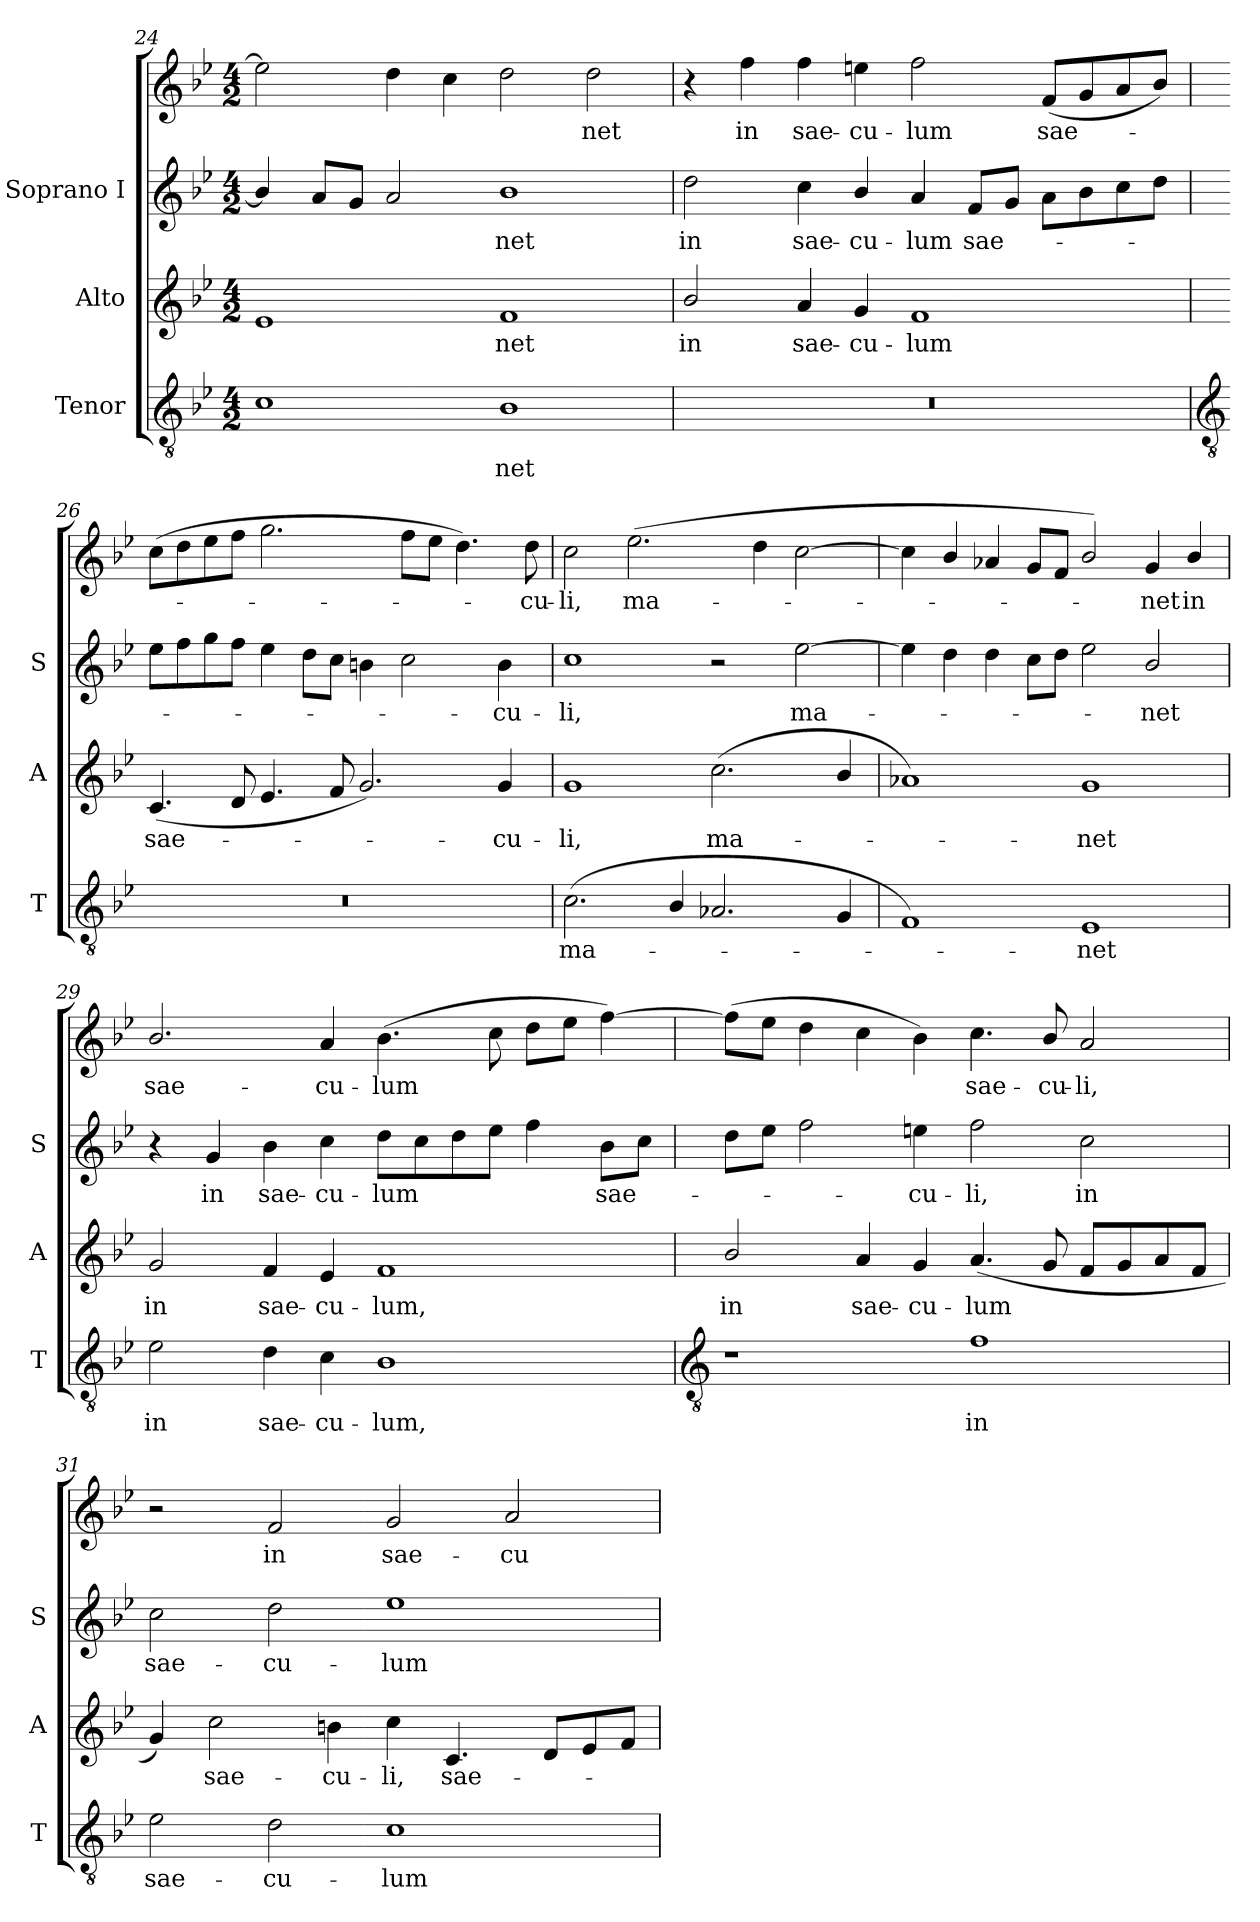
**kern	**text	**kern	**text	**kern	**text	**kern	**text
*part3	*part3	*part2	*part2	*part1	*part1	*part1	*part1
*staff4	*staff4	*staff3	*staff3	*staff2	*staff2	*staff1	*staff1
*I"Tenor	*	*I"Alto	*	*I"Soprano I	*	*	*
*I'T	*	*I'A	*	*I'S	*	*	*
*clefGv2	*	*clefG2	*	*clefG2	*	*clefG2	*
*k[b-e-]	*	*k[b-e-]	*	*k[b-e-]	*	*k[b-e-]	*
*B-:	*	*B-:	*	*B-:	*	*B-:	*
*M4/2	*	*M4/2	*	*M4/2	*	*M4/2	*
=24	=24	=24	=24	=24	=24	=24	=24
1c	.	1e-	.	4b-/]	.	2ee-]	.
.	.	.	.	8a/L	.	.	.
.	.	.	.	8g\J	.	.	.
.	.	.	.	2a	.	4dd	.
.	.	.	.	.	.	4cc	.
!	!LO:LY:b	!	!LO:LY:b	!	!LO:LY:b	!	!
1B-	net	1f	net	1b-	net	2dd	.
!	!	!	!	!	!	!	!LO:LY:b
.	.	.	.	.	.	2dd	net
=25	=25	=25	=25	=25	=25	=25	=25
!	!	!	!LO:LY:b	!	!LO:LY:b	!	!
0r	.	2b-/	in	2dd	in	4r	.
!	!	!	!	!	!	!	!LO:LY:b
.	.	.	.	.	.	4ff	in
!	!	!	!LO:LY:b	!	!LO:LY:b	!	!LO:LY:b
.	.	4a/	sae-	4cc	sae-	4ff	sae-
!	!	!	!LO:LY:b	!	!LO:LY:b	!	!LO:LY:b
.	.	4g	-cu-	4b-/	-cu-	4een	-cu-
!	!	!	!LO:LY:b	!	!LO:LY:b	!	!LO:LY:b
.	.	1f	-lum	4a/	-lum	2ff	-lum
!	!	!	!	!	!LO:LY:b	!	!
.	.	.	.	8fL	sae-	.	.
.	.	.	.	8gJ	.	.	.
!	!	!	!	!	!	!	!LO:LY:b
.	.	.	.	8aL	.	(<8fL	sae-
.	.	.	.	8b-	.	8g	.
.	.	.	.	8cc	.	8a	.
.	.	.	.	8ddJ	.	8b-J)	.
!!LO:LB:g=z
=26	=26	=26	=26	=26	=26	=26	=26
*clefGv2	*	*	*	*	*	*	*
!	!	!	!LO:LY:b	!	!	!	!
0r	.	(<4.c	sae-	8ee-L	.	(>8ccL	.
.	.	.	.	8ff	.	8dd	.
.	.	.	.	8gg	.	8ee-	.
.	.	8d	.	8ffJ	.	8ffJ	.
.	.	4.e-	.	4ee-	.	2.gg	.
.	.	.	.	8ddL	.	.	.
.	.	8f	.	8ccJ	.	.	.
.	.	2.g)	.	4bn	.	.	.
.	.	.	.	2cc	.	8ffL	.
.	.	.	.	.	.	8ee-J	.
.	.	.	.	.	.	4.dd)	.
!	!	!	!LO:LY:b	!	!LO:LY:b	!	!
.	.	4g	cu-	4b	-cu-	.	.
!	!	!	!	!	!	!	!LO:LY:b
.	.	.	.	.	.	8dd	cu-
=27	=27	=27	=27	=27	=27	=27	=27
!	!LO:LY:b	!	!LO:LY:b	!	!LO:LY:b	!	!LO:LY:b
(<2.c	ma-	1g	-li,	1cc	li,	2cc	-li,
!	!	!	!	!	!	!	!LO:LY:b
.	.	.	.	.	.	(>2.ee-	ma-
4B-/	.	.	.	.	.	.	.
!	!	!	!LO:LY:b	!	!	!	!
2.A-X/	.	(<2.cc	ma-	2r	.	.	.
.	.	.	.	.	.	4dd	.
!	!	!	!	!	!LO:LY:b	!	!
.	.	.	.	[2ee-	ma-	[2cc	.
4G	.	4b-/	.	.	.	.	.
=28	=28	=28	=28	=28	=28	=28	=28
1F)	.	1a-X)	.	4ee-]	.	4cc]	.
.	.	.	.	4dd	.	4b-/	.
.	.	.	.	4dd	.	4a-X/	.
.	.	.	.	8ccL	.	8gL	.
.	.	.	.	8ddJ	.	8fJ	.
!	!LO:LY:b	!	!LO:LY:b	!	!	!	!
1E-	net	1g	net	2ee-	.	2b-/)	.
!	!	!	!	!	!LO:LY:b	!	!LO:LY:b
.	.	.	.	2b-/	net	4g	net
!	!	!	!	!	!	!	!LO:LY:b
.	.	.	.	.	.	4b-/	in
=29	=29	=29	=29	=29	=29	=29	=29
!	!LO:LY:b	!	!LO:LY:b	!	!	!	!LO:LY:b
2e-	in	2g	in	4r	.	2.b-/	sae-
!	!	!	!	!	!LO:LY:b	!	!
.	.	.	.	4g	in	.	.
!	!LO:LY:b	!	!LO:LY:b	!	!LO:LY:b	!	!
4d	sae-	4f	sae-	4b-	sae-	.	.
!	!LO:LY:b	!	!LO:LY:b	!	!LO:LY:b	!	!LO:LY:b
4c	-cu-	4e-	-cu-	4cc	-cu-	4a	-cu-
!	!LO:LY:b	!	!LO:LY:b	!	!LO:LY:b	!	!LO:LY:b
1B-	-lum,	1f	-lum,	8ddL	-lum	(>4.b-	-lum
.	.	.	.	8cc	.	.	.
.	.	.	.	8dd	.	.	.
.	.	.	.	8ee-J	.	8cc	.
.	.	.	.	4ff	.	8ddL	.
.	.	.	.	.	.	8ee-J	.
!	!	!	!	!	!LO:LY:b	!	!
.	.	.	.	8b-L	sae-	[4ff)	.
.	.	.	.	8ccJ	.	.	.
!!LO:LB:g=z
=30	=30	=30	=30	=30	=30	=30	=30
*clefGv2	*	*	*	*	*	*	*
!	!	!	!LO:LY:b	!	!	!	!
1r	.	2b-/	in	8ddL	.	(>8ffL]	.
.	.	.	.	8ee-J	.	8ee-J	.
.	.	.	.	2ff	.	4dd	.
!	!	!	!LO:LY:b	!	!	!	!
.	.	4a/	sae-	.	.	4cc	.
!	!	!	!LO:LY:b	!	!LO:LY:b	!	!
.	.	4g	-cu-	4een	cu-	4b-)	.
!	!LO:LY:b	!	!LO:LY:b	!	!LO:LY:b	!	!LO:LY:b
1f	in	(<4.a/	-lum	2ff	-li,	4.cc	sae-
!	!	!	!	!	!	!	!LO:LY:b
.	.	8g	.	.	.	8b-/	-cu-
!	!	!	!	!	!LO:LY:b	!	!LO:LY:b
.	.	8fL	.	2cc	in	2a/	-li,
.	.	8g	.	.	.	.	.
.	.	8a	.	.	.	.	.
.	.	8fJ	.	.	.	.	.
=31	=31	=31	=31	=31	=31	=31	=31
!	!LO:LY:b	!	!	!	!LO:LY:b	!	!
2e-	sae-	4g)	.	2cc	-sae-	2r	.
!	!	!	!LO:LY:b	!	!	!	!
.	.	2cc	sae-	.	.	.	.
!	!LO:LY:b	!	!	!	!LO:LY:b	!	!LO:LY:b
2d	-cu-	.	.	2dd	-cu-	2f	in
!	!	!	!LO:LY:b	!	!	!	!
.	.	4bn	-cu-	.	.	.	.
!	!LO:LY:b	!	!LO:LY:b	!	!LO:LY:b	!	!LO:LY:b
1c	-lum	4cc	-li,	1ee-	-lum	2g	sae-
!	!	!	!LO:LY:b	!	!	!	!
.	.	4.c	sae-	.	.	.	.
!	!	!	!	!	!	!	!LO:LY:b
.	.	.	.	.	.	2a	-cu-
.	.	8dL	.	.	.	.	.
.	.	8e-	.	.	.	.	.
.	.	8fJ	.	.	.	.	.
=	=	=	=	=	=	=	=
*-	*-	*-	*-	*-	*-	*-	*-
